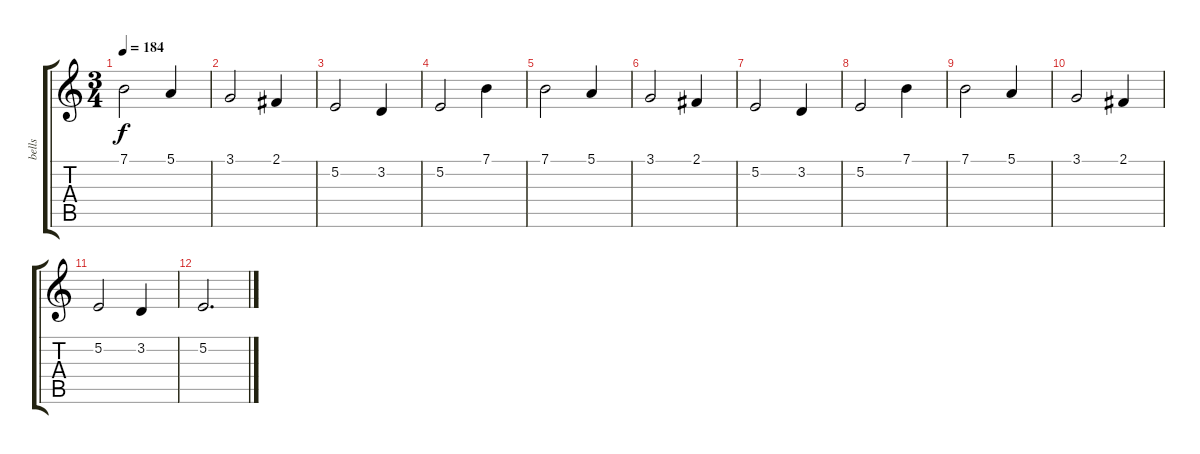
\track ("bells" "bells") {instrument vibraphone}
\staff {score tabs}
\tuning (E4 B3 G3 D3 A2 E2) {hide}
\ts (3 4)
\tempo 184
\clef g2
\ks c
7.1.2{dy f} 5.1.4 |
3.1.2 2.1.4 |
5.2.2 3.2.4 |
5.2.2 7.1.4 |
7.1.2 5.1.4 |
3.1.2 2.1.4 |
5.2.2 3.2.4 |
5.2.2 7.1.4 |
7.1.2 5.1.4 |
3.1.2 2.1.4 |
5.2.2 3.2.4 |
5.2.2{d}
